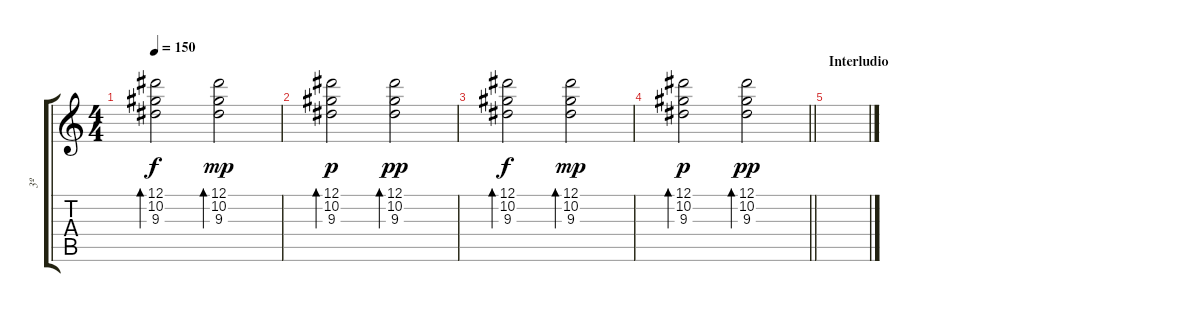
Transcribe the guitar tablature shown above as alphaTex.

\track ("3º" "3º") {instrument acousticguitarsteel}
\staff {score tabs}
\tuning (Eb4 Bb3 Gb3 Db3 Ab2 Db2) {hide}
\ts (4 4)
\tempo 150
\clef g2
\ks c
(12.1 10.2 9.3).2{bd 240 dy f} (12.1 10.2 9.3).2{bd 240 dy mp} |
(12.1 10.2 9.3).2{bd 240 dy p} (12.1 10.2 9.3).2{bd 240 dy pp} |
(12.1 10.2 9.3).2{bd 240 dy f} (12.1 10.2 9.3).2{bd 240 dy mp} |
\barLineRight lightlight
(12.1 10.2 9.3).2{bd 240 dy p} (12.1 10.2 9.3).2{bd 240 dy pp} |
\section ("" "Interludio")
